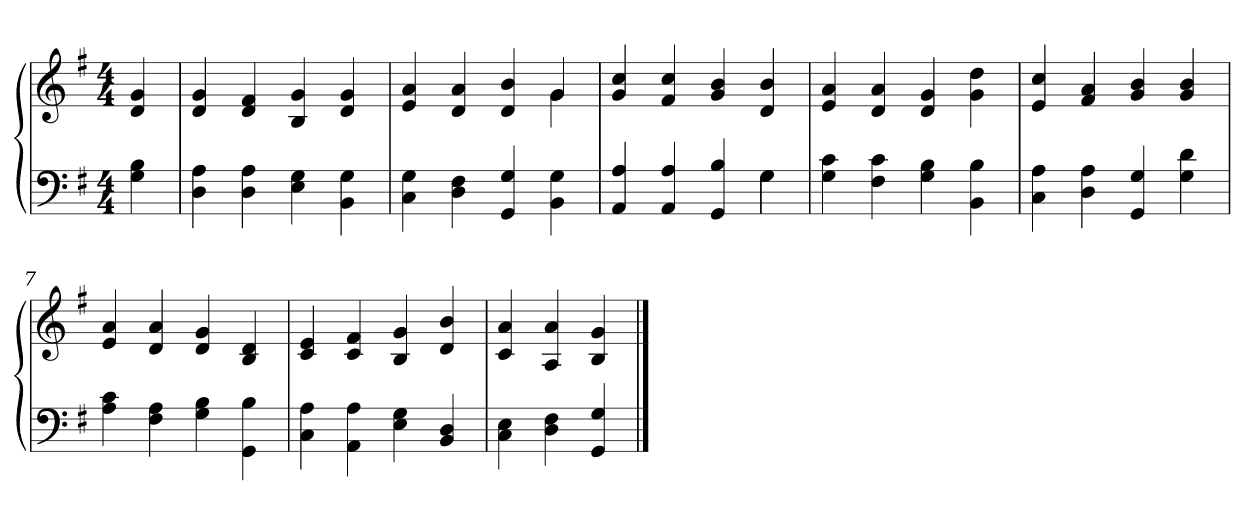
**kern	**kern
*part2	*part1
*staff2	*staff1
*clefF4	*clefG2
*k[f#]	*k[f#]
*G:	*G:
*M4/4	*M4/4
=1	=1
4G\ 4B\	4d/ 4g/
=2	=2
4D\ 4A\	4d/ 4g/
4D\ 4A\	4d/ 4f#/
4E\ 4G\	4B/ 4g/
4BB\ 4G\	4d/ 4g/
=3	=3
*	*^
4C\ 4G\	4e/ 4a/	2.ryy
4D\ 4F#\	4d/ 4a/	.
4GG/ 4G/	4d/ 4b/	.
4BB\ 4G\	4g/	4g\
*	*v	*v
=4	=4
*^	*
4AA/ 4A/	2.ryy	4g/ 4cc/
4AA/ 4A/	.	4f#/ 4cc/
4GG/ 4B/	.	4g/ 4b/
4G\	4G\	4d/ 4b/
*v	*v	*
=5	=5
4G\ 4c\	4e/ 4a/
4F#\ 4c\	4d/ 4a/
4G\ 4B\	4d/ 4g/
4BB\ 4B\	4g\ 4dd\
=6	=6
4C\ 4A\	4e/ 4cc/
4D\ 4A\	4f#/ 4a/
4GG/ 4G/	4g/ 4b/
4G\ 4d\	4g/ 4b/
=7	=7
4A\ 4c\	4e/ 4a/
4F#\ 4A\	4d/ 4a/
4G\ 4B\	4d/ 4g/
4GG\ 4B\	4B/ 4d/
!!LO:LB:g=z
=8	=8
4C\ 4A\	4c/ 4e/
4AA\ 4A\	4c/ 4f#/
4E\ 4G\	4B/ 4g/
4BB/ 4D/	4d/ 4b/
=9	=9
4C\ 4E\	4c/ 4a/
4D\ 4F#\	4A/ 4a/
4GG/ 4G/	4B/ 4g/
==	==
*-	*-
